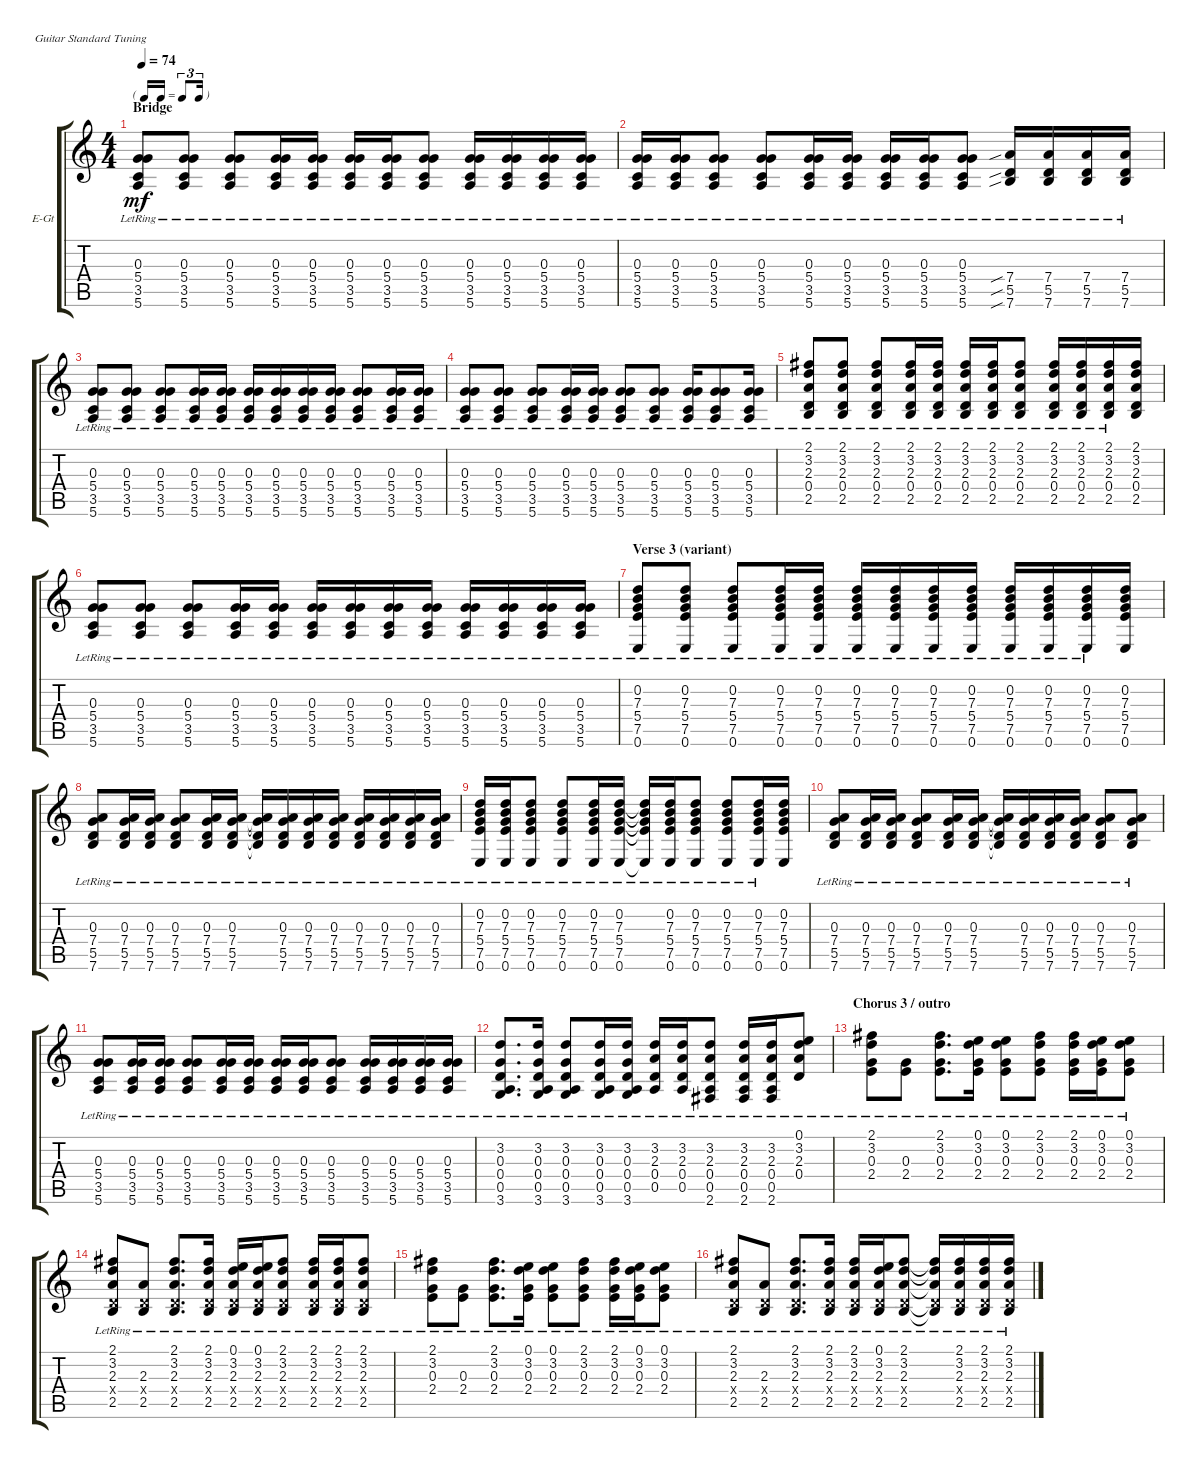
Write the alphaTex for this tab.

\defaultSystemsLayout 4
\bracketExtendMode groupsimilarinstruments
\firstSystemTrackNameOrientation horizontal
\otherSystemsTrackNameOrientation horizontal
\track ("Guitar 1 (clean)" "E-Gt") {instrument electricguitarclean}
\staff {score tabs}
\tuning (E4 B3 G3 D3 A2 E2)
\ts (4 4)
\tf triplet16th
\section ("" "Bridge")
\tempo 74
\clef g2
\ks c
(5.6{lr} 3.5{lr} 5.4{lr} 0.3{lr}).8{dy mf} (5.6{lr} 3.5{lr} 5.4{lr} 0.3{lr}).8 (5.6{lr} 3.5{lr} 5.4{lr} 0.3{lr}).8 (5.6{lr} 3.5{lr} 5.4{lr} 0.3{lr}).16 (5.6{lr} 3.5{lr} 5.4{lr} 0.3{lr}).16 (5.6{lr} 3.5{lr} 5.4{lr} 0.3{lr}).16 (5.6{lr} 3.5{lr} 5.4{lr} 0.3{lr}).16 (5.6{lr} 3.5{lr} 5.4{lr} 0.3{lr}).8 (5.6{lr} 3.5{lr} 5.4{lr} 0.3{lr}).16 (5.6{lr} 3.5{lr} 5.4{lr} 0.3{lr}).16 (5.6{lr} 3.5{lr} 5.4{lr} 0.3{lr}).16 (5.6{lr} 3.5{lr} 5.4{lr} 0.3{lr}).16 |
(5.6{lr} 3.5{lr} 5.4{lr} 0.3{lr}).16 (5.6{lr} 3.5{lr} 5.4{lr} 0.3{lr}).16 (5.6{lr} 3.5{lr} 5.4{lr} 0.3{lr}).8 (5.6{lr} 3.5{lr} 5.4{lr} 0.3{lr}).8 (5.6{lr} 3.5{lr} 5.4{lr} 0.3{lr}).16 (5.6{lr} 3.5{lr} 5.4{lr} 0.3{lr}).16 (5.6{lr} 3.5{lr} 5.4{lr} 0.3{lr}).16 (5.6{lr} 3.5{lr} 5.4{lr} 0.3{lr}).16 (5.6{lr} 3.5{lr} 5.4{lr} 0.3{lr}).8 (7.6{sib lr} 5.5{sib lr} 7.4{sib lr}).16 (7.6{lr} 5.5{lr} 7.4{lr}).16 (7.6{lr} 5.5{lr} 7.4{lr}).16 (7.6{lr} 5.5{lr} 7.4{lr}).16 |
(5.6{lr} 3.5{lr} 5.4{lr} 0.3{lr}).8 (5.6{lr} 3.5{lr} 5.4{lr} 0.3{lr}).8 (5.6{lr} 3.5{lr} 5.4{lr} 0.3{lr}).8 (5.6{lr} 3.5{lr} 5.4{lr} 0.3{lr}).16 (5.6{lr} 3.5{lr} 5.4{lr} 0.3{lr}).16 (5.6{lr} 3.5{lr} 5.4{lr} 0.3{lr}).16 (5.6{lr} 3.5{lr} 5.4{lr} 0.3{lr}).16 (5.6{lr} 3.5{lr} 5.4{lr} 0.3{lr}).16 (5.6{lr} 3.5{lr} 5.4{lr} 0.3{lr}).16 (5.6{lr} 3.5{lr} 5.4{lr} 0.3{lr}).8 (5.6{lr} 3.5{lr} 5.4{lr} 0.3{lr}).16 (5.6{lr} 3.5{lr} 5.4{lr} 0.3{lr}).16 |
(5.6{lr} 3.5{lr} 5.4{lr} 0.3{lr}).8 (5.6{lr} 3.5{lr} 5.4{lr} 0.3{lr}).8 (5.6{lr} 3.5{lr} 5.4{lr} 0.3{lr}).8 (5.6{lr} 3.5{lr} 5.4{lr} 0.3{lr}).16 (5.6{lr} 3.5{lr} 5.4{lr} 0.3{lr}).16 (5.6{lr} 3.5{lr} 5.4{lr} 0.3{lr}).8 (5.6{lr} 3.5{lr} 5.4{lr} 0.3{lr}).8 (5.6{lr} 3.5{lr} 5.4{lr} 0.3{lr}).16 (5.6{lr} 3.5{lr} 5.4{lr} 0.3{lr}).8 (5.6{lr} 3.5{lr} 5.4{lr} 0.3{lr}).16 |
(2.5{lr} 0.4{lr} 2.3{lr} 3.2{lr} 2.1{lr}).8 (2.5{lr} 0.4{lr} 2.3{lr} 3.2{lr} 2.1{lr}).8 (2.5{lr} 0.4{lr} 2.3{lr} 3.2{lr} 2.1{lr}).8 (2.5{lr} 0.4{lr} 2.3{lr} 3.2{lr} 2.1{lr}).16 (2.5{lr} 0.4{lr} 2.3{lr} 3.2{lr} 2.1{lr}).16 (2.5{lr} 0.4{lr} 2.3{lr} 3.2{lr} 2.1{lr}).16 (2.5{lr} 0.4{lr} 2.3{lr} 3.2{lr} 2.1{lr}).16 (2.5{lr} 0.4{lr} 2.3{lr} 3.2{lr} 2.1{lr}).8 (2.5{lr} 0.4{lr} 2.3{lr} 3.2{lr} 2.1{lr}).16 (2.5{lr} 0.4{lr} 2.3{lr} 3.2{lr} 2.1{lr}).16 (2.5{lr} 0.4{lr} 2.3{lr} 3.2{lr} 2.1{lr}).16 (2.5 0.4 2.3 3.2 2.1).16 |
(5.6{lr} 3.5{lr} 5.4{lr} 0.3{lr}).8 (5.6{lr} 3.5{lr} 5.4{lr} 0.3{lr}).8 (5.6{lr} 3.5{lr} 5.4{lr} 0.3{lr}).8 (5.6{lr} 3.5{lr} 5.4{lr} 0.3{lr}).16 (5.6{lr} 3.5{lr} 5.4{lr} 0.3{lr}).16 (5.6{lr} 3.5{lr} 5.4{lr} 0.3{lr}).16 (5.6{lr} 3.5{lr} 5.4{lr} 0.3{lr}).16 (5.6{lr} 3.5{lr} 5.4{lr} 0.3{lr}).16 (5.6{lr} 3.5{lr} 5.4{lr} 0.3{lr}).16 (5.6{lr} 3.5{lr} 5.4{lr} 0.3{lr}).16 (5.6{lr} 3.5{lr} 5.4{lr} 0.3{lr}).16 (5.6{lr} 3.5{lr} 5.4{lr} 0.3{lr}).16 (5.6{lr} 3.5{lr} 5.4{lr} 0.3{lr}).16 |
\section ("" "Verse 3 (variant)")
(0.6{lr} 7.5{lr} 5.4{lr} 7.3{lr} 0.2{lr}).8 (0.6{lr} 7.5{lr} 5.4{lr} 7.3{lr} 0.2{lr}).8 (0.6{lr} 7.5{lr} 5.4{lr} 7.3{lr} 0.2{lr}).8 (0.6{lr} 7.5{lr} 5.4{lr} 7.3{lr} 0.2{lr}).16 (0.6{lr} 7.5{lr} 5.4{lr} 7.3{lr} 0.2{lr}).16 (0.6{lr} 7.5{lr} 5.4{lr} 7.3{lr} 0.2{lr}).16 (0.6{lr} 7.5{lr} 5.4{lr} 7.3{lr} 0.2{lr}).16 (0.6{lr} 7.5{lr} 5.4{lr} 7.3{lr} 0.2{lr}).16 (0.6{lr} 7.5{lr} 5.4{lr} 7.3{lr} 0.2{lr}).16 (0.6{lr} 7.5{lr} 5.4{lr} 7.3{lr} 0.2{lr}).16 (0.6{lr} 7.5{lr} 5.4{lr} 7.3{lr} 0.2{lr}).16 (0.6{lr} 7.5{lr} 5.4{lr} 7.3{lr} 0.2{lr}).16 (0.6 7.5 5.4 7.3 0.2).16 |
(7.6{lr} 5.5{lr} 7.4{lr} 0.3{lr}).8 (7.6{lr} 5.5{lr} 7.4{lr} 0.3{lr}).16 (7.6{lr} 5.5{lr} 7.4{lr} 0.3{lr}).16 (7.6{lr} 5.5{lr} 7.4{lr} 0.3{lr}).8 (7.6{lr} 5.5{lr} 7.4{lr} 0.3{lr}).16 (7.6{lr} 5.5{lr} 7.4{lr} 0.3{lr}).16 (7.6{lr t} 5.5{lr t} 7.4{lr t} 0.3{lr t}).16 (7.6{lr} 5.5{lr} 7.4{lr} 0.3{lr}).16 (7.6{lr} 5.5{lr} 7.4{lr} 0.3{lr}).16 (7.6{lr} 5.5{lr} 7.4{lr} 0.3{lr}).16 (7.6{lr} 5.5{lr} 7.4{lr} 0.3{lr}).16 (7.6{lr} 5.5{lr} 7.4{lr} 0.3{lr}).16 (7.6{lr} 5.5{lr} 7.4{lr} 0.3{lr}).16 (7.6{lr} 5.5{lr} 7.4{lr} 0.3{lr}).16 |
(0.6{lr} 7.5{lr} 5.4{lr} 7.3{lr} 0.2{lr}).16 (0.6{lr} 7.5{lr} 5.4{lr} 7.3{lr} 0.2{lr}).16 (0.6{lr} 7.5{lr} 5.4{lr} 7.3{lr} 0.2{lr}).8 (0.6{lr} 7.5{lr} 5.4{lr} 7.3{lr} 0.2{lr}).8 (0.6{lr} 7.5{lr} 5.4{lr} 7.3{lr} 0.2{lr}).16 (0.6{lr} 7.5{lr} 5.4{lr} 7.3{lr} 0.2{lr}).16 (0.6{lr t} 7.5{lr t} 5.4{lr t} 7.3{lr t} 0.2{lr t}).16 (0.6{lr} 7.5{lr} 5.4{lr} 7.3{lr} 0.2{lr}).16 (0.6{lr} 7.5{lr} 5.4{lr} 7.3{lr} 0.2{lr}).8 (0.6{lr} 7.5{lr} 5.4{lr} 7.3{lr} 0.2{lr}).8 (0.6{lr} 7.5{lr} 5.4{lr} 7.3{lr} 0.2{lr}).16 (0.6 7.5 5.4 7.3 0.2).16 |
(7.6{lr} 5.5{lr} 7.4{lr} 0.3{lr}).8 (7.6{lr} 5.5{lr} 7.4{lr} 0.3{lr}).16 (7.6{lr} 5.5{lr} 7.4{lr} 0.3{lr}).16 (7.6{lr} 5.5{lr} 7.4{lr} 0.3{lr}).8 (7.6{lr} 5.5{lr} 7.4{lr} 0.3{lr}).16 (7.6{lr} 5.5{lr} 7.4{lr} 0.3{lr}).16 (7.6{lr t} 5.5{lr t} 7.4{lr t} 0.3{lr t}).16 (7.6{lr} 5.5{lr} 7.4{lr} 0.3{lr}).16 (7.6{lr} 5.5{lr} 7.4{lr} 0.3{lr}).16 (7.6{lr} 5.5{lr} 7.4{lr} 0.3{lr}).16 (7.6{lr} 5.5{lr} 7.4{lr} 0.3{lr}).8 (7.6{lr} 5.5{lr} 7.4{lr} 0.3{lr}).8 |
(5.6{lr} 3.5{lr} 5.4{lr} 0.3{lr}).8 (5.6{lr} 3.5{lr} 5.4{lr} 0.3{lr}).16 (5.6{lr} 3.5{lr} 5.4{lr} 0.3{lr}).16 (5.6{lr} 3.5{lr} 5.4{lr} 0.3{lr}).8 (5.6{lr} 3.5{lr} 5.4{lr} 0.3{lr}).16 (5.6{lr} 3.5{lr} 5.4{lr} 0.3{lr}).16 (5.6{lr} 3.5{lr} 5.4{lr} 0.3{lr}).16 (5.6{lr} 3.5{lr} 5.4{lr} 0.3{lr}).16 (5.6{lr} 3.5{lr} 5.4{lr} 0.3{lr}).8 (5.6{lr} 3.5{lr} 5.4{lr} 0.3{lr}).16 (5.6{lr} 3.5{lr} 5.4{lr} 0.3{lr}).16 (5.6{lr} 3.5{lr} 5.4{lr} 0.3{lr}).16 (5.6{lr} 3.5{lr} 5.4{lr} 0.3{lr}).16 |
(3.6{lr} 0.5{lr} 0.4{lr} 0.3{lr} 3.2{lr}).8{d} (3.6{lr} 0.5{lr} 0.4{lr} 0.3{lr} 3.2{lr}).16 (3.6{lr} 0.5{lr} 0.4{lr} 0.3{lr} 3.2{lr}).8 (3.6{lr} 0.5{lr} 0.4{lr} 0.3{lr} 3.2{lr}).16 (3.6{lr} 0.5{lr} 0.4{lr} 0.3{lr} 3.2{lr}).16 (0.5{lr} 0.4{lr} 2.3{lr} 3.2{lr}).16 (0.5{lr} 0.4{lr} 2.3{lr} 3.2{lr}).16 (2.6{lr} 0.5{lr} 0.4{lr} 2.3{lr} 3.2{lr}).8 (2.6{lr} 0.5{lr} 0.4{lr} 2.3{lr} 3.2{lr}).16 (2.6{lr} 0.5{lr} 0.4{lr} 2.3{lr} 3.2{lr}).16 (0.4{lr} 2.3{lr} 3.2{lr} 0.1{lr}).8 |
\section ("" "Chorus 3 / outro")
(2.4{lr} 0.3{lr} 3.2{lr} 2.1{lr}).8 (0.3{lr} 2.4{lr}).8 (2.4{lr} 0.3{lr} 3.2{lr} 2.1{lr}).8{d} (2.4{lr} 0.3{lr} 3.2{lr} 0.1{lr}).16 (2.4{lr} 0.3{lr} 3.2{lr} 0.1{lr}).8 (2.4{lr} 0.3{lr} 3.2{lr} 2.1{lr}).8 (2.4{lr} 0.3{lr} 3.2{lr} 2.1{lr}).16 (2.4{lr} 0.3{lr} 3.2{lr} 0.1{lr}).16 (2.4{lr} 0.3{lr} 3.2{lr} 0.1{lr}).8 |
(0.4{x} 2.3{lr} 3.2{lr} 2.1{lr} 2.5{lr}).8 (0.4{x} 2.3{lr} 2.5{lr}).8 (0.4{x} 2.3{lr} 3.2{lr} 2.1{lr} 2.5{lr}).8{d} (0.4{x} 2.3{lr} 3.2{lr} 2.1{lr} 2.5{lr}).16 (0.4{x} 2.3{lr} 3.2{lr} 0.1{lr} 2.5{lr}).16 (0.4{x} 2.3{lr} 3.2{lr} 0.1{lr} 2.5{lr}).16 (0.4{x} 2.3{lr} 3.2{lr} 2.1{lr} 2.5{lr}).8 (0.4{x} 2.3{lr} 3.2{lr} 2.1{lr} 2.5{lr}).16 (0.4{x} 2.3{lr} 3.2{lr} 2.1{lr} 2.5{lr}).16 (0.4{x} 2.3{lr} 3.2{lr} 2.1{lr} 2.5{lr}).8 |
(2.4{lr} 0.3{lr} 3.2{lr} 2.1{lr}).8 (0.3{lr} 2.4{lr}).8 (2.4{lr} 0.3{lr} 3.2{lr} 2.1{lr}).8{d} (2.4{lr} 0.3{lr} 3.2{lr} 0.1{lr}).16 (2.4{lr} 0.3{lr} 3.2{lr} 0.1{lr}).8 (2.4{lr} 0.3{lr} 3.2{lr} 2.1{lr}).8 (2.4{lr} 0.3{lr} 3.2{lr} 2.1{lr}).16 (2.4{lr} 0.3{lr} 3.2{lr} 0.1{lr}).16 (2.4{lr} 0.3{lr} 3.2{lr} 0.1{lr}).8 |
(0.4{x} 2.3{lr} 3.2{lr} 2.1{lr} 2.5{lr}).8 (0.4{x} 2.3{lr} 2.5{lr}).8 (0.4{x} 2.3{lr} 3.2{lr} 2.1{lr} 2.5{lr}).8{d} (0.4{x} 2.3{lr} 3.2{lr} 2.1{lr} 2.5{lr}).16 (0.4{x} 2.3{lr} 3.2{lr} 2.1{lr} 2.5{lr}).16 (0.4{x} 2.3{lr} 3.2{lr} 0.1{lr} 2.5{lr}).16 (0.4{x} 2.3{lr} 3.2{lr} 2.1{lr} 2.5{lr}).8 (0.4{x t} 2.3{lr t} 3.2{lr t} 2.1{lr t} 2.5{lr t}).16 (0.4{x} 2.3{lr} 3.2{lr} 2.1{lr} 2.5{lr}).16 (0.4{x} 2.3{lr} 3.2{lr} 2.1{lr} 2.5{lr}).16 (0.4{x} 2.3{lr} 3.2{lr} 2.1{lr} 2.5{lr}).16
